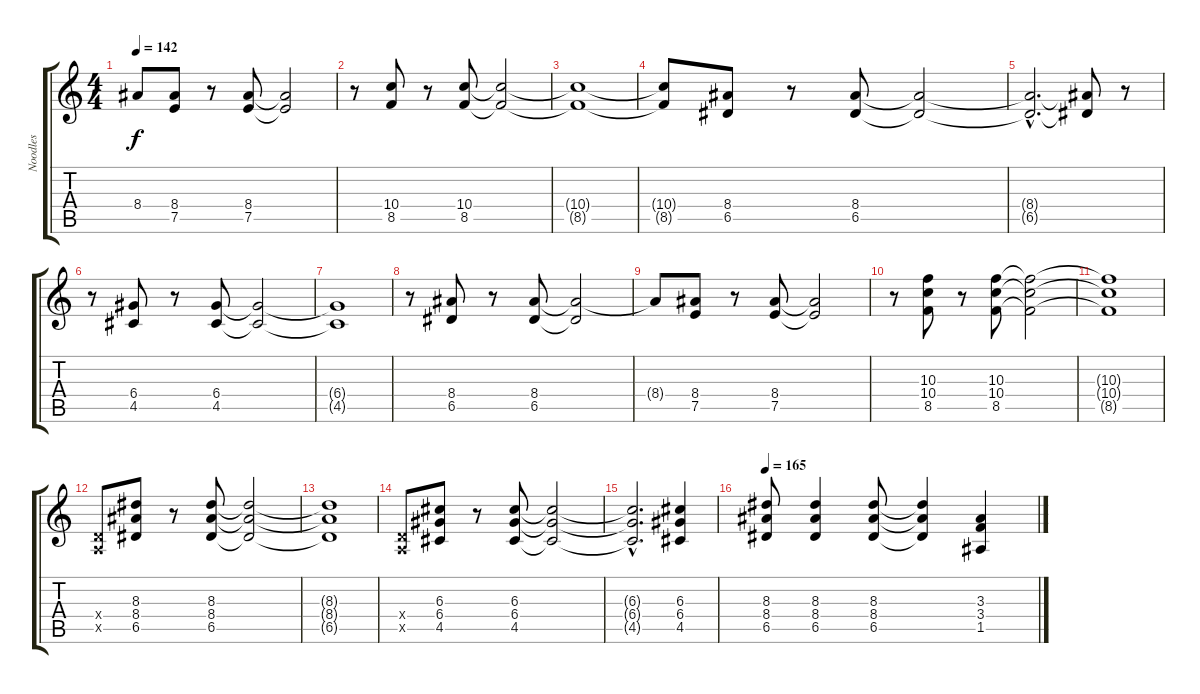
\track ("Noodles" "Noodles") {instrument overdrivenguitar}
\staff {score tabs}
\tuning (E4 B3 G3 D3 A2 E2) {hide}
\ts (4 4)
\tempo 142
\clef g2
\ks c
8.4{t}.8{dy f} (8.4 7.5).8 r.8 (8.4 7.5).8 (8.4{t} 7.5{t}).2 |
r.8 (10.4 8.5).8 r.8 (10.4 8.5).8 (10.4{t} 8.5{t}).2 |
(10.4{t} 8.5{t}).1 |
(10.4{t} 8.5{t}).8 (8.4 6.5).8 r.8 (8.4 6.5).8 (8.4{t} 6.5{t}).2 |
(8.4{hac t} 6.5{hac t}).2{d} (8.4{t} 6.5{t}).8 r.8 |
r.8 (6.4 4.5).8 r.8 (6.4 4.5).8 (6.4{t} 4.5{t}).2 |
(6.4{t} 4.5{t}).1 |
r.8 (8.4 6.5).8 r.8 (8.4 6.5).8 (8.4{t} 6.5{t}).2 |
8.4{t}.8 (8.4 7.5).8 r.8 (8.4 7.5).8 (8.4{t} 7.5{t}).2 |
r.8 (10.3 10.4 8.5).8 r.8 (10.3 10.4 8.5).8 (10.3{t} 10.4{t} 8.5{t}).2 |
(10.3{t} 10.4{t} 8.5{t}).1 |
(0.4{x} 0.5{x}).8 (8.3 8.4 6.5).8 r.8 (8.3 8.4 6.5).8 (8.3{t} 8.4{t} 6.5{t}).2 |
(8.3{t} 8.4{t} 6.5{t}).1 |
(0.4{x} 0.5{x}).8 (6.3 6.4 4.5).8 r.8 (6.3 6.4 4.5).8 (6.3{t} 6.4{t} 4.5{t}).2 |
(6.3{hac t} 6.4{hac t} 4.5{hac t}).2{d} (6.3 6.4 4.5).4 |
\tempo 165
(8.3 8.4 6.5).8 (8.3 8.4 6.5).4 (8.3 8.4 6.5).8 (8.3{t} 8.4{t} 6.5{t}).4 (3.3 3.4 1.5).4
